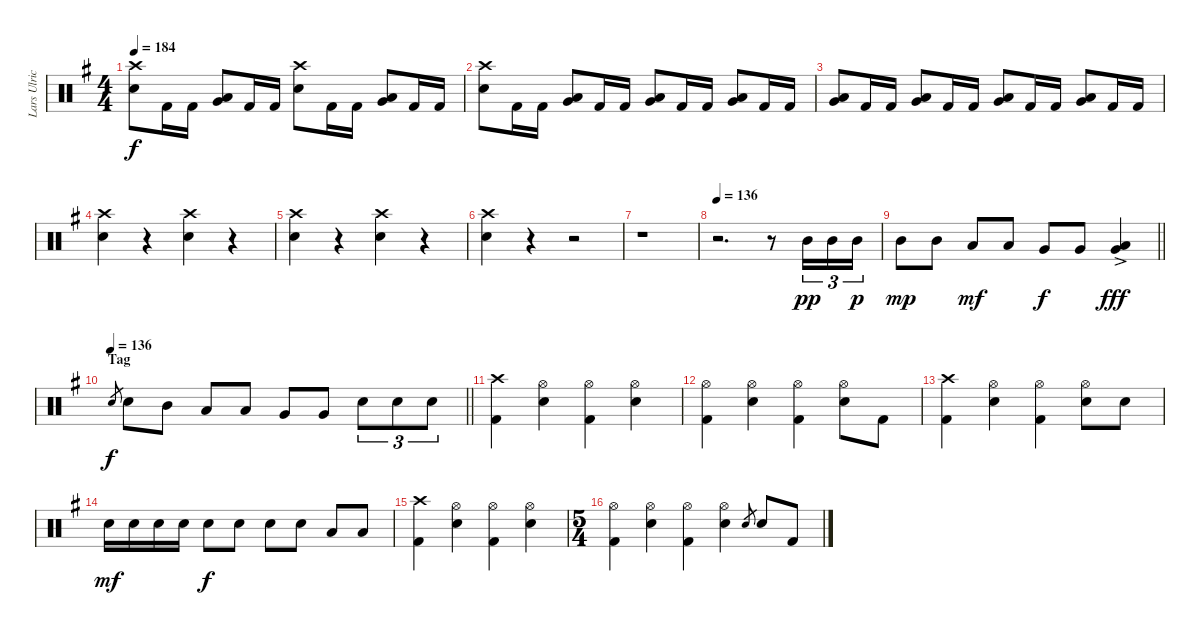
\track ("Lars Ulrich" "Lars Ulric") {instrument percussion}
\staff {score}
\articulation defaults
\ts (4 4)
\tempo 184
\clef neutral
\ks eminor
("Crash high (hit)" "Snare (hit) 2").8{dy f} "Kick (hit) 2".16 "Kick (hit) 2".16 ("Low Tom (hit)" "Very Low Tom (hit)").8 "Kick (hit) 2".16 "Kick (hit) 2".16 ("Crash high (hit)" "Snare (hit) 2").8 "Kick (hit) 2".16 "Kick (hit) 2".16 ("Low Tom (hit)" "Very Low Tom (hit)").8 "Kick (hit) 2".16 "Kick (hit) 2".16 |
("Crash high (hit)" "Snare (hit) 2").8 "Kick (hit) 2".16 "Kick (hit) 2".16 ("Low Tom (hit)" "Very Low Tom (hit)").8 "Kick (hit) 2".16 "Kick (hit) 2".16 ("Low Tom (hit)" "Very Low Tom (hit)").8 "Kick (hit) 2".16 "Kick (hit) 2".16 ("Low Tom (hit)" "Very Low Tom (hit)").8 "Kick (hit) 2".16 "Kick (hit) 2".16 |
("Low Tom (hit)" "Very Low Tom (hit)").8 "Kick (hit) 2".16 "Kick (hit) 2".16 ("Low Tom (hit)" "Very Low Tom (hit)").8 "Kick (hit) 2".16 "Kick (hit) 2".16 ("Low Tom (hit)" "Very Low Tom (hit)").8 "Kick (hit) 2".16 "Kick (hit) 2".16 ("Low Tom (hit)" "Very Low Tom (hit)").8 "Kick (hit) 2".16 "Kick (hit) 2".16 |
("Crash high (hit)" "Snare (hit) 2").4 r.4 ("Crash high (hit)" "Snare (hit) 2").4 r.4 |
("Crash high (hit)" "Snare (hit) 2").4 r.4 ("Crash high (hit)" "Snare (hit) 2").4 r.4 |
("Crash high (hit)" "Snare (hit) 2").4 r.4 r.2 |
r.1 |
\tempo 136
r.2{d} r.8 "Mid Tom (hit)".16{tu (3 2) dy pp} "Mid Tom (hit)".16{tu (3 2)} "Mid Tom (hit)".16{tu (3 2) dy p} |
\barLineRight lightlight "Mid Tom (hit)".8{dy mp} "Mid Tom (hit)".8 "Low Tom (hit)".8{dy mf} "Low Tom (hit)".8 "Very Low Tom (hit)".8{dy f} "Very Low Tom (hit)".8
("Low Tom (hit)" "Very Low Tom (hit)"{ac}).4{dy fff} |
\section ("" "Tag")
\tempo 136
\barLineRight lightlight "Snare (hit) 2".8{gr dy f} "Snare (hit) 2".8 "Mid Tom (hit)".8 "Low Tom (hit)".8 "Low Tom (hit)".8 "Very Low Tom (hit)".8 "Very Low Tom (hit)".8 "Snare (hit) 2".8{tu (3 2)} "Snare (hit) 2".8{tu (3 2)} "Snare (hit) 2".8{tu (3 2)}
|
("Crash high (hit)" "Kick (hit) 2").4 ("Hi-Hat (open)" "Snare (hit) 2").4 ("Hi-Hat (open)" "Kick (hit) 2").4 ("Hi-Hat (open)" "Snare (hit) 2").4 |
("Hi-Hat (open)" "Kick (hit) 2").4 ("Hi-Hat (open)" "Snare (hit) 2").4 ("Hi-Hat (open)" "Kick (hit) 2").4 ("Hi-Hat (open)" "Snare (hit) 2").8 "Kick (hit) 2".8 |
("Crash high (hit)" "Kick (hit) 2").4 ("Hi-Hat (open)" "Snare (hit) 2").4 ("Hi-Hat (open)" "Kick (hit) 2").4 ("Hi-Hat (open)" "Snare (hit) 2").8 "Snare (hit) 2".8 |
"Snare (hit) 2".16{dy mf} "Snare (hit) 2".16 "Snare (hit) 2".16 "Snare (hit) 2".16 "Snare (hit) 2".8{dy f} "Snare (hit) 2".8 "Snare (hit) 2".8 "Snare (hit) 2".8 "Low Tom (hit)".8 "Low Tom (hit)".8 |
("Crash high (hit)" "Kick (hit) 2").4 ("Hi-Hat (open)" "Snare (hit) 2").4 ("Hi-Hat (open)" "Kick (hit) 2").4 ("Hi-Hat (open)" "Snare (hit) 2").4 |
\ts (5 4)
("Hi-Hat (open)" "Kick (hit) 2").4 ("Hi-Hat (open)" "Snare (hit) 2").4 ("Hi-Hat (open)" "Kick (hit) 2").4 ("Hi-Hat (open)" "Snare (hit) 2").4 "Snare (hit) 2".8{gr} "Snare (hit) 2".8 "Kick (hit) 2".8
